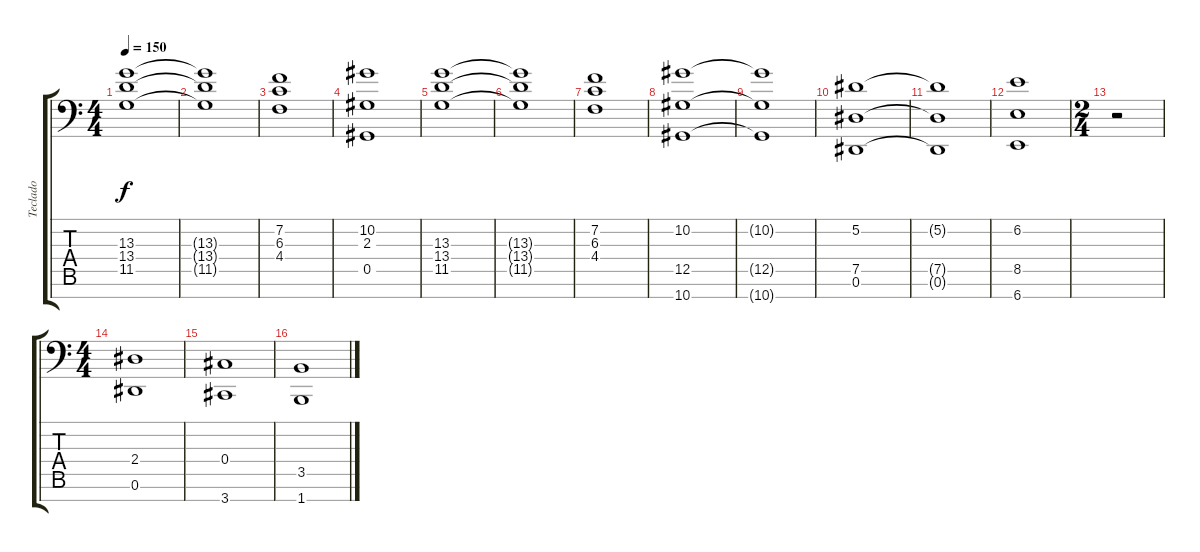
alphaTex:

\track ("Teclado" "Teclado") {instrument stringensemble1}
\staff {score tabs}
\tuning (Bb4 Bb3 Gb3 Db3 Ab2 Eb2 Bb1) {hide}
\ts (4 4)
\tempo 150
\clef f4
\ks c
(13.3 13.4 11.5).1{dy f} |
(13.3{t} 13.4{t} 11.5{t}).1 |
(7.2 6.3 4.4).1 |
(10.2 2.3 0.5).1 |
(13.3 13.4 11.5).1 |
(13.3{t} 13.4{t} 11.5{t}).1 |
(7.2 6.3 4.4).1 |
(10.2 12.5 10.7).1 |
(10.2{t} 12.5{t} 10.7{t}).1 |
(5.2 7.5 0.6).1 |
(5.2{t} 7.5{t} 0.6{t}).1 |
(6.2 8.5 6.7).1 |
\ts (2 4)
r.2 |
\ts (4 4)
(2.4 0.6).1 |
(0.4 3.7).1 |
(3.5 1.7).1
